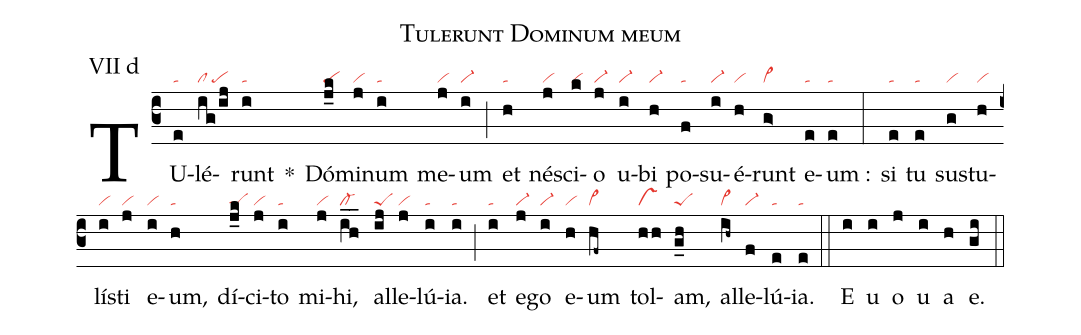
name: Tulerunt Dominum meum;
mode: VII d;
nabc-lines: 1;
%%
(c3) TU(e|ta)lé(ig/ij|cl/pe)runt(i|ta) *() Dó(j_k|pe)mi(j|vi)num(i|ta) me(j|vi)um(i|vi-) (;)
et(h|ta) nés(j|vi)ci(k|vi)o(j|vi-) u(i|vi-)bi(h|vi-) po(f|ta)su(i|vi-)é(h|vi)runt(g>|vi>) e(e|ta)um :(e|ta) (:)
si(e|ta) tu(e|ta) su(g|vi)stu(h|vi)lí(i|vi)sti(j|vi) e(i|vi)um,(h|ta)
dí(j_k|peS)ci(j|vi)to(i|ta) mi(j|vi)hi,(i_h_|cl-) al(ij|peS)le(j|vi)lú(i|ta)ia.(i|ta) (;)
et(i|ta) e(j|vi-)go(i|vi-) e(h|vi)um(hf~|vi>) tol(hh|vs)am,(g_h|peS) al(ih~|vi>)le(f|vi-)lú(e|ta)ia.(e|ta) (::)
E(i) u(i) o(j) u(i) a(h) e.(gi) (::)
